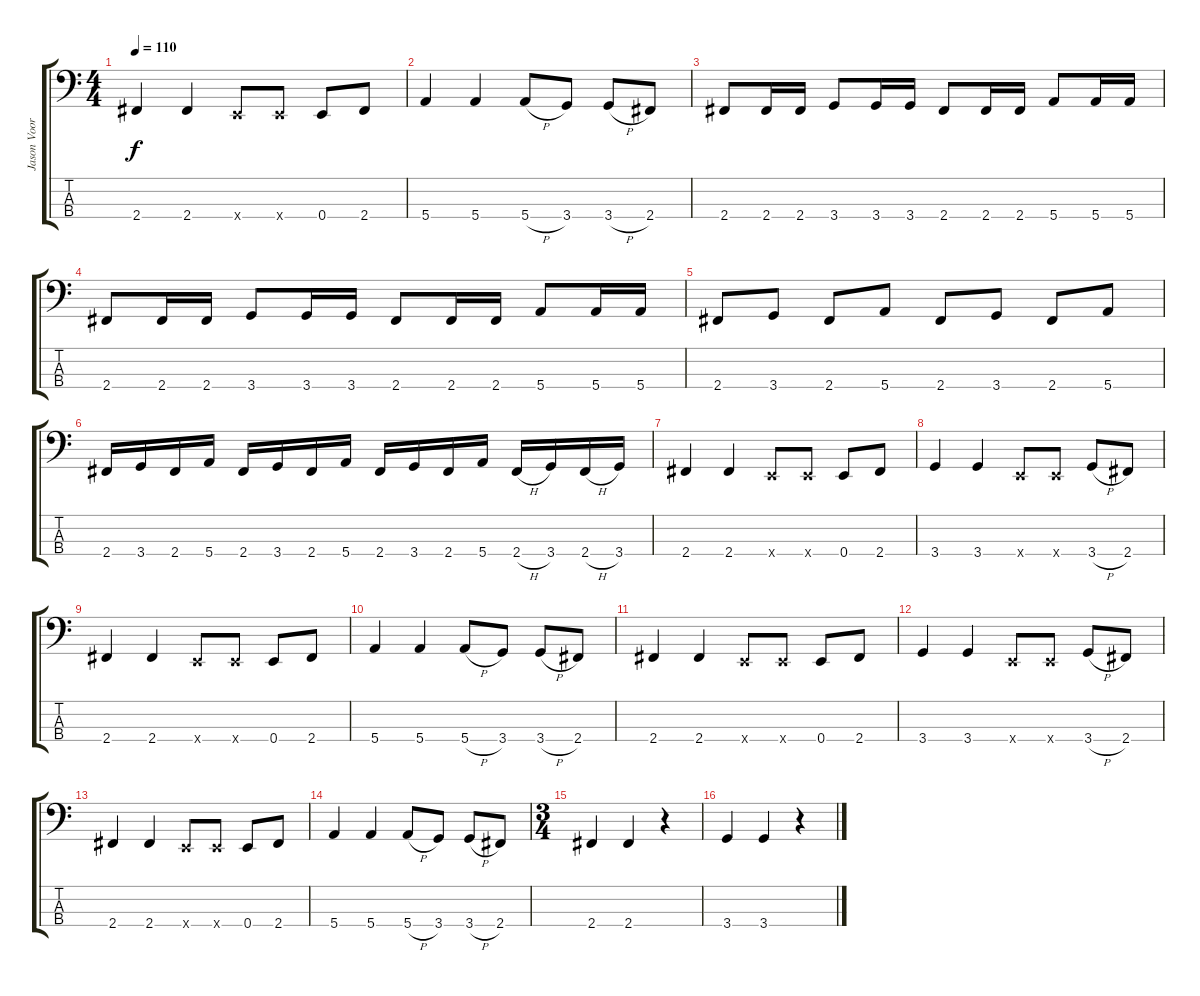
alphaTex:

\track ("Jason Voorhees" "Jason Voor") {instrument slapbass1}
\staff {score tabs}
\tuning (G2 D2 A1 E1) {hide}
\ts (4 4)
\tempo 110
\clef f4
\ks c
2.4.4{dy f} 2.4.4 0.4{x}.8 0.4{x}.8 0.4.8 2.4.8 |
5.4.4 5.4.4 5.4{h}.8 3.4.8 3.4{h}.8 2.4.8 |
2.4.8 2.4.16 2.4.16 3.4.8 3.4.16 3.4.16 2.4.8 2.4.16 2.4.16 5.4.8 5.4.16 5.4.16 |
2.4.8 2.4.16 2.4.16 3.4.8 3.4.16 3.4.16 2.4.8 2.4.16 2.4.16 5.4.8 5.4.16 5.4.16 |
2.4.8 3.4.8 2.4.8 5.4.8 2.4.8 3.4.8 2.4.8 5.4.8 |
2.4.16 3.4.16 2.4.16 5.4.16 2.4.16 3.4.16 2.4.16 5.4.16 2.4.16 3.4.16 2.4.16 5.4.16 2.4{h}.16 3.4.16 2.4{h}.16 3.4.16 |
2.4.4 2.4.4 0.4{x}.8 0.4{x}.8 0.4.8 2.4.8 |
3.4.4 3.4.4 0.4{x}.8 0.4{x}.8 3.4{h}.8 2.4.8 |
2.4.4 2.4.4 0.4{x}.8 0.4{x}.8 0.4.8 2.4.8 |
5.4.4 5.4.4 5.4{h}.8 3.4.8 3.4{h}.8 2.4.8 |
2.4.4 2.4.4 0.4{x}.8 0.4{x}.8 0.4.8 2.4.8 |
3.4.4 3.4.4 0.4{x}.8 0.4{x}.8 3.4{h}.8 2.4.8 |
2.4.4 2.4.4 0.4{x}.8 0.4{x}.8 0.4.8 2.4.8 |
5.4.4 5.4.4 5.4{h}.8 3.4.8 3.4{h}.8 2.4.8 |
\ts (3 4)
2.4.4 2.4.4 r.4 |
3.4.4 3.4.4 r.4
